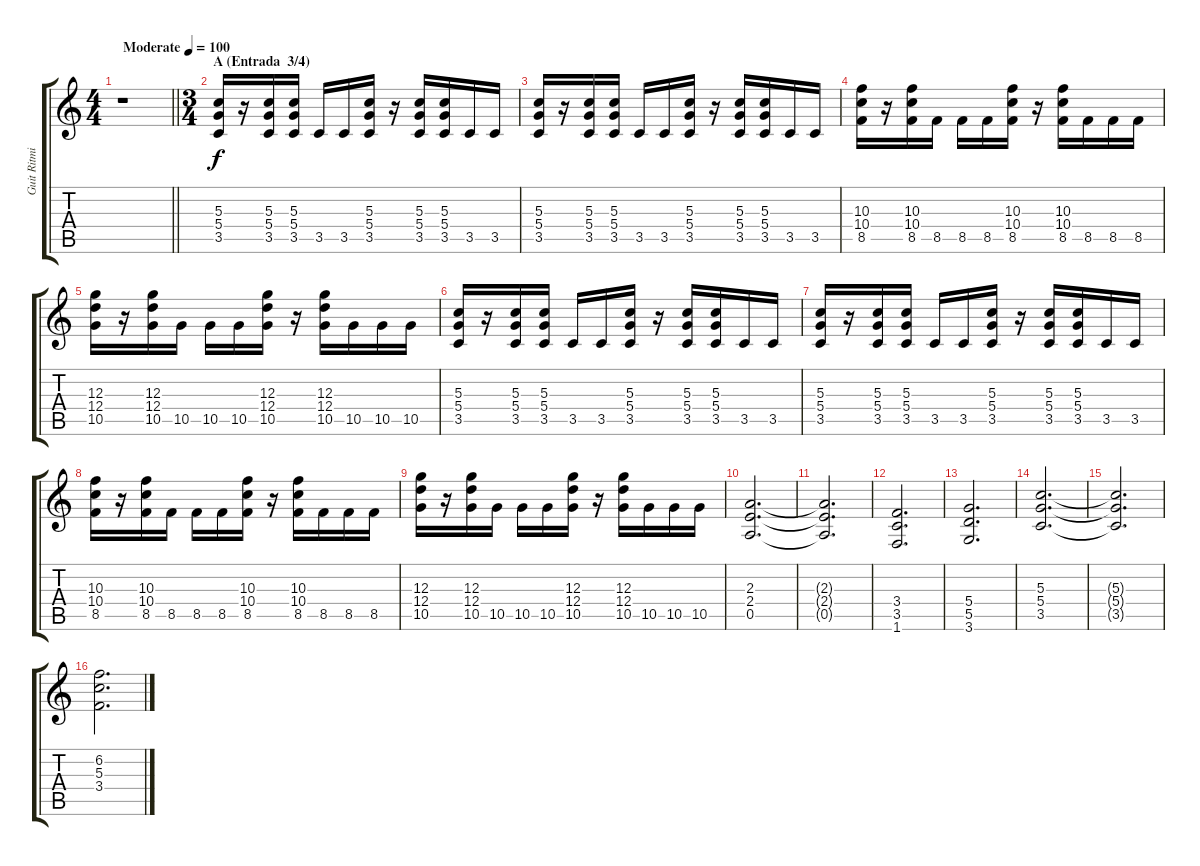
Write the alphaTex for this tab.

\track ("Guit Ritmica" "Guit Ritmi") {instrument overdrivenguitar}
\staff {score tabs}
\tuning (E4 B3 G3 D3 A2 E2) {hide}
\ts (4 4)
\tempo (100 "Moderate")
\clef g2
\barLineRight lightlight
\ks c
r.1{dy f instrument overdrivenguitar} |
\ts (3 4)
\section ("" "A (Entrada  3/4)")
(5.3 5.4 3.5).16 r.16 (5.3 5.4 3.5).16 (5.3 5.4 3.5).16 3.5.16 3.5.16 (5.3 5.4 3.5).16 r.16 (5.3 5.4 3.5).16 (5.3 5.4 3.5).16 3.5.16 3.5.16 |
(5.3 5.4 3.5).16 r.16 (5.3 5.4 3.5).16 (5.3 5.4 3.5).16 3.5.16 3.5.16 (5.3 5.4 3.5).16 r.16 (5.3 5.4 3.5).16 (5.3 5.4 3.5).16 3.5.16 3.5.16 |
(10.3 10.4 8.5).16 r.16 (10.3 10.4 8.5).16 8.5.16 8.5.16 8.5.16 (10.3 10.4 8.5).16 r.16 (10.3 10.4 8.5).16 8.5.16 8.5.16 8.5.16 |
(12.3 12.4 10.5).16 r.16 (12.3 12.4 10.5).16 10.5.16 10.5.16 10.5.16 (12.3 12.4 10.5).16 r.16 (12.3 12.4 10.5).16 10.5.16 10.5.16 10.5.16 |
(5.3 5.4 3.5).16 r.16 (5.3 5.4 3.5).16 (5.3 5.4 3.5).16 3.5.16 3.5.16 (5.3 5.4 3.5).16 r.16 (5.3 5.4 3.5).16 (5.3 5.4 3.5).16 3.5.16 3.5.16 |
(5.3 5.4 3.5).16 r.16 (5.3 5.4 3.5).16 (5.3 5.4 3.5).16 3.5.16 3.5.16 (5.3 5.4 3.5).16 r.16 (5.3 5.4 3.5).16 (5.3 5.4 3.5).16 3.5.16 3.5.16 |
(10.3 10.4 8.5).16 r.16 (10.3 10.4 8.5).16 8.5.16 8.5.16 8.5.16 (10.3 10.4 8.5).16 r.16 (10.3 10.4 8.5).16 8.5.16 8.5.16 8.5.16 |
(12.3 12.4 10.5).16 r.16 (12.3 12.4 10.5).16 10.5.16 10.5.16 10.5.16 (12.3 12.4 10.5).16 r.16 (12.3 12.4 10.5).16 10.5.16 10.5.16 10.5.16 |
(2.3 2.4 0.5).2{d} |
(2.3{t} 2.4{t} 0.5{t}).2{d} |
(3.4 3.5 1.6).2{d} |
(5.4 5.5 3.6).2{d} |
(5.3 5.4 3.5).2{d} |
(5.3{t} 5.4{t} 3.5{t}).2{d} |
(6.2 5.3 3.4).2{d}
